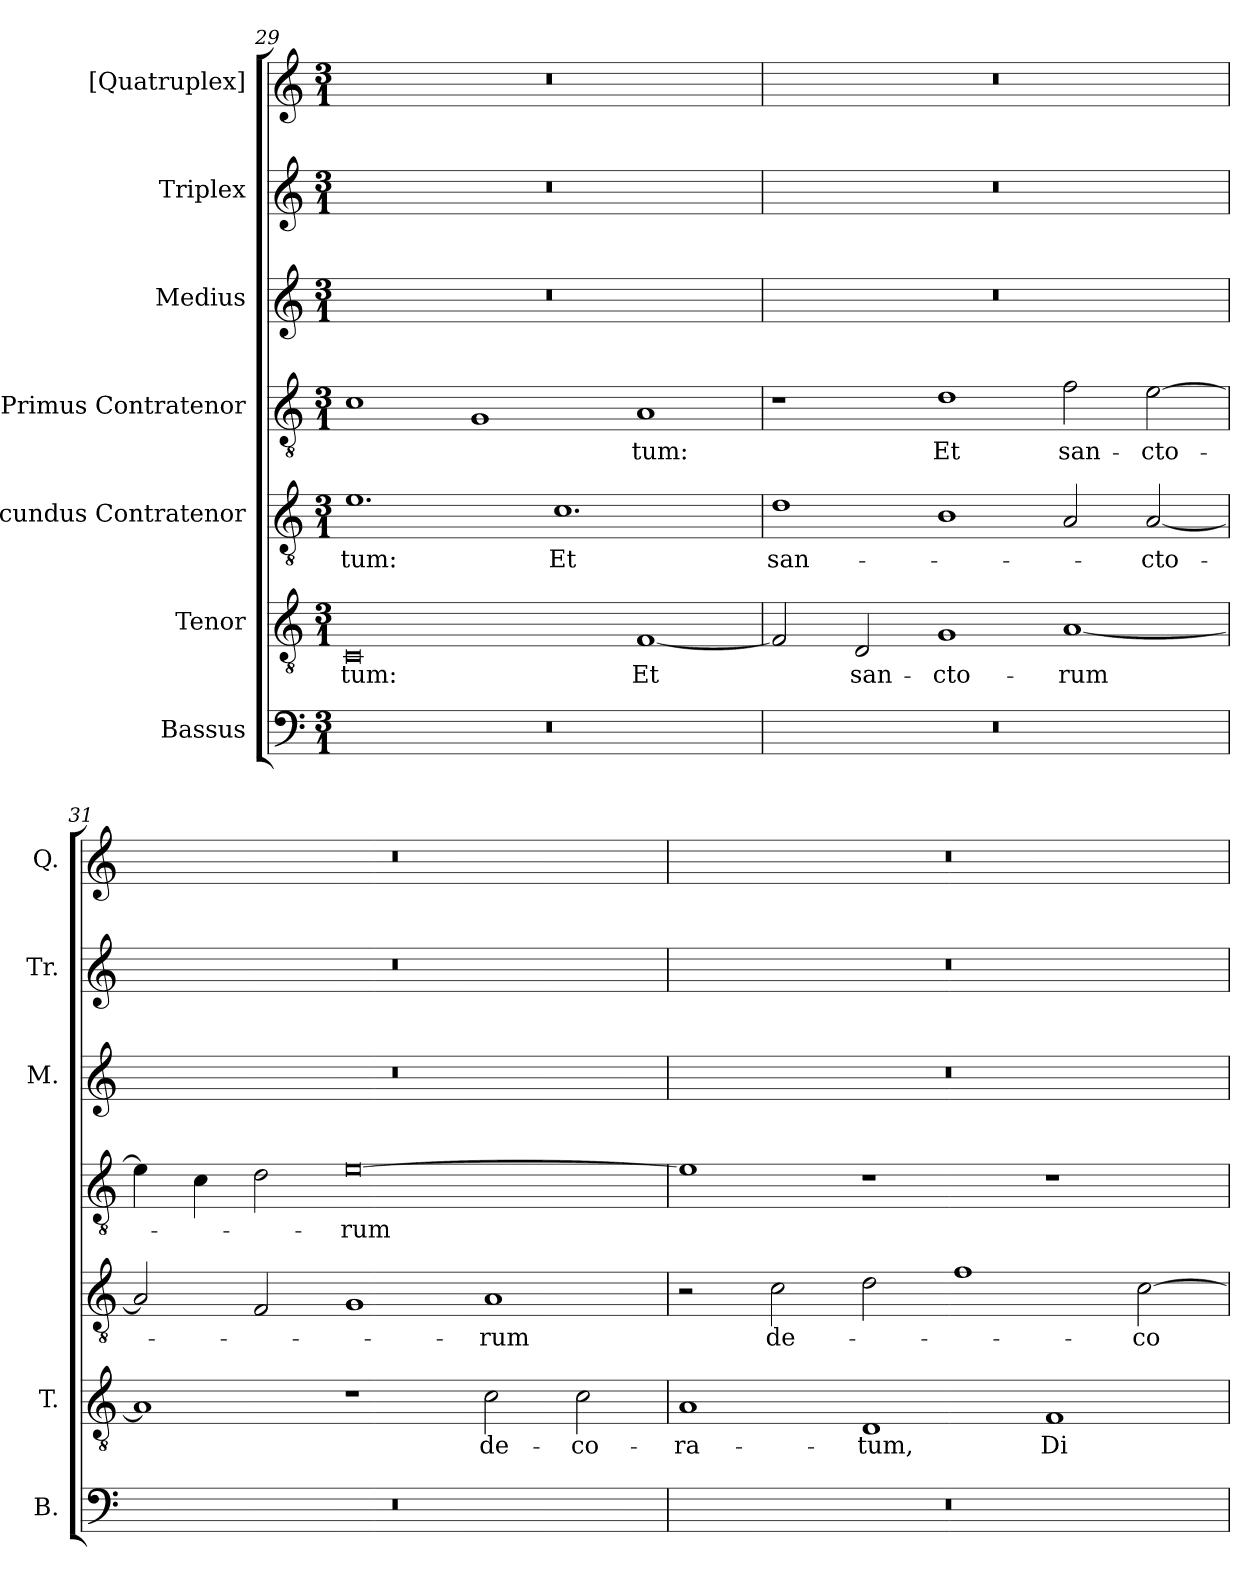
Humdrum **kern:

**kern	**kern	**text	**kern	**text	**kern	**text	**kern	**kern	**kern
*part7	*part6	*part6	*part5	*part5	*part4	*part4	*part3	*part2	*part1
*staff7	*staff6	*staff6	*staff5	*staff5	*staff4	*staff4	*staff3	*staff2	*staff1
*I"Bassus	*I"Tenor	*	*I"Secundus Contratenor	*	*I"Primus Contratenor	*	*I"Medius	*I"Triplex	*I"[Quatruplex]
*I'B.	*I'T.	*	*	*	*	*	*I'M.	*I'Tr.	*I'Q.
*clefF4	*clefGv2	*	*clefGv2	*	*clefGv2	*	*clefG2	*clefG2	*clefG2
*	*ITrd7c12	*	*ITrd7c12	*	*ITrd7c12	*	*	*	*
*k[]	*k[]	*	*k[]	*	*k[]	*	*k[]	*k[]	*k[]
*C:	*C:	*	*C:	*	*C:	*	*C:	*C:	*C:
*M3/1	*M3/1	*	*M3/1	*	*M3/1	*	*M3/1	*M3/1	*M3/1
=29	=29	=29	=29	=29	=29	=29	=29	=29	=29
!LO:N:vis=1	!	!	!	!	!	!	!	!	!
!	!	!LO:LY:b:color=#000000	!	!	!	!	!	!	!
!	!	!	!	!LO:LY:b:color=#000000	!	!	!LO:N:vis=1	!LO:N:vis=1	!LO:N:vis=1
0.r	0CCi	-tum:	1.Ei	-tum:	1Ci	.	0.r	0.r	0.r
.	.	.	.	.	1GGi	.	.	.	.
!	!	!	!	!LO:LY:b:color=#000000	!	!	!	!	!
.	.	.	1.Ci	Et	.	.	.	.	.
!	!	!LO:LY:b:color=#000000	!	!	!	!	!	!	!
!	!	!	!	!	!	!LO:LY:b:color=#000000	!	!	!
.	[<1FFi	Et	.	.	1AAi	-tum:	.	.	.
=30	=30	=30	=30	=30	=30	=30	=30	=30	=30
!LO:N:vis=1	!	!	!	!	!	!	!	!	!
!	!	!	!	!LO:LY:b:color=#000000	!	!	!LO:N:vis=1	!LO:N:vis=1	!LO:N:vis=1
0.r	2FFi/]	.	1Di	san-	1r	.	0.r	0.r	0.r
!	!	!LO:LY:b:color=#000000	!	!	!	!	!	!	!
.	2DDi/	san-	.	.	.	.	.	.	.
!	!	!LO:LY:b:color=#000000	!	!	!	!	!	!	!
!	!	!	!	!	!	!LO:LY:b:color=#000000	!	!	!
.	1GGi	-cto-	1BBi	.	1Di	Et	.	.	.
!	!	!LO:LY:b:color=#000000	!	!	!	!	!	!	!
!	!	!	!	!	!	!LO:LY:b:color=#000000	!	!	!
.	[<1AAi	-rum	2AAi/	.	2Fi\	san-	.	.	.
!	!	!	!	!LO:LY:b:color=#000000	!	!	!	!	!
!	!	!	!	!	!	!LO:LY:b:color=#000000	!	!	!
.	.	.	[<2AAi/	-cto-	[>2Ei\	-cto-	.	.	.
=31	=31	=31	=31	=31	=31	=31	=31	=31	=31
!LO:N:vis=1	!	!	!	!	!	!	!LO:N:vis=1	!LO:N:vis=1	!LO:N:vis=1
0.r	1AAi]	.	2AAi/]	.	4Ei\]	.	0.r	0.r	0.r
.	.	.	.	.	4Ci\	.	.	.	.
.	.	.	2FFi/	.	2Di\	.	.	.	.
!	!	!	!	!	!	!LO:LY:b:color=#000000	!	!	!
.	1r	.	1GGi	.	[>0Ei	-rum	.	.	.
!	!	!LO:LY:b:color=#000000	!	!	!	!	!	!	!
!	!	!	!	!LO:LY:b:color=#000000	!	!	!	!	!
.	2Ci\	de-	1AAi	-rum	.	.	.	.	.
!	!	!LO:LY:b:color=#000000	!	!	!	!	!	!	!
.	2Ci\	-co-	.	.	.	.	.	.	.
!!LO:LB:g=z
=32	=32	=32	=32	=32	=32	=32	=32	=32	=32
!LO:N:vis=1	!	!	!	!	!	!	!	!	!
!	!	!LO:LY:b:color=#000000	!	!	!	!	!LO:N:vis=1	!LO:N:vis=1	!LO:N:vis=1
0.r	1AAi	-ra-	2r	.	1Ei]	.	0.r	0.r	0.r
!	!	!	!	!LO:LY:b:color=#000000	!	!	!	!	!
.	.	.	2Ci\	de-	.	.	.	.	.
!	!	!LO:LY:b:color=#000000	!	!	!	!	!	!	!
.	1DDi	-tum,	2Di\	.	1r	.	.	.	.
.	.	.	1Fi	.	.	.	.	.	.
!	!	!LO:LY:b:color=#000000	!	!	!	!	!	!	!
.	1FFi	Di-	.	.	1r	.	.	.	.
!	!	!	!	!LO:LY:b:color=#000000	!	!	!	!	!
.	.	.	[>2Ci\	-co-	.	.	.	.	.
=	=	=	=	=	=	=	=	=	=
*-	*-	*-	*-	*-	*-	*-	*-	*-	*-
